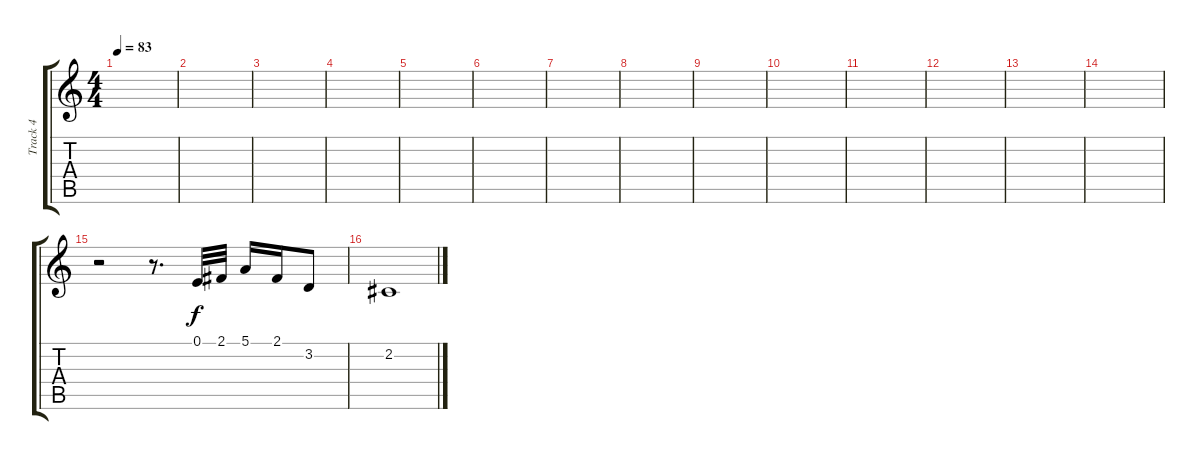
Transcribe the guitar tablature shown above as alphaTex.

\track ("Track 4" "Track 4") {instrument oboe}
\staff {score tabs}
\tuning (E4 B3 G3 D3 A2 E2) {hide}
\ts (4 4)
\tempo 83
\clef g2
\ks c
|
|
|
|
|
|
|
|
|
|
|
|
|
|
r.2 r.8{d} 0.1.32 2.1.32 5.1.16 2.1.16 3.2.8 |
2.2.1
